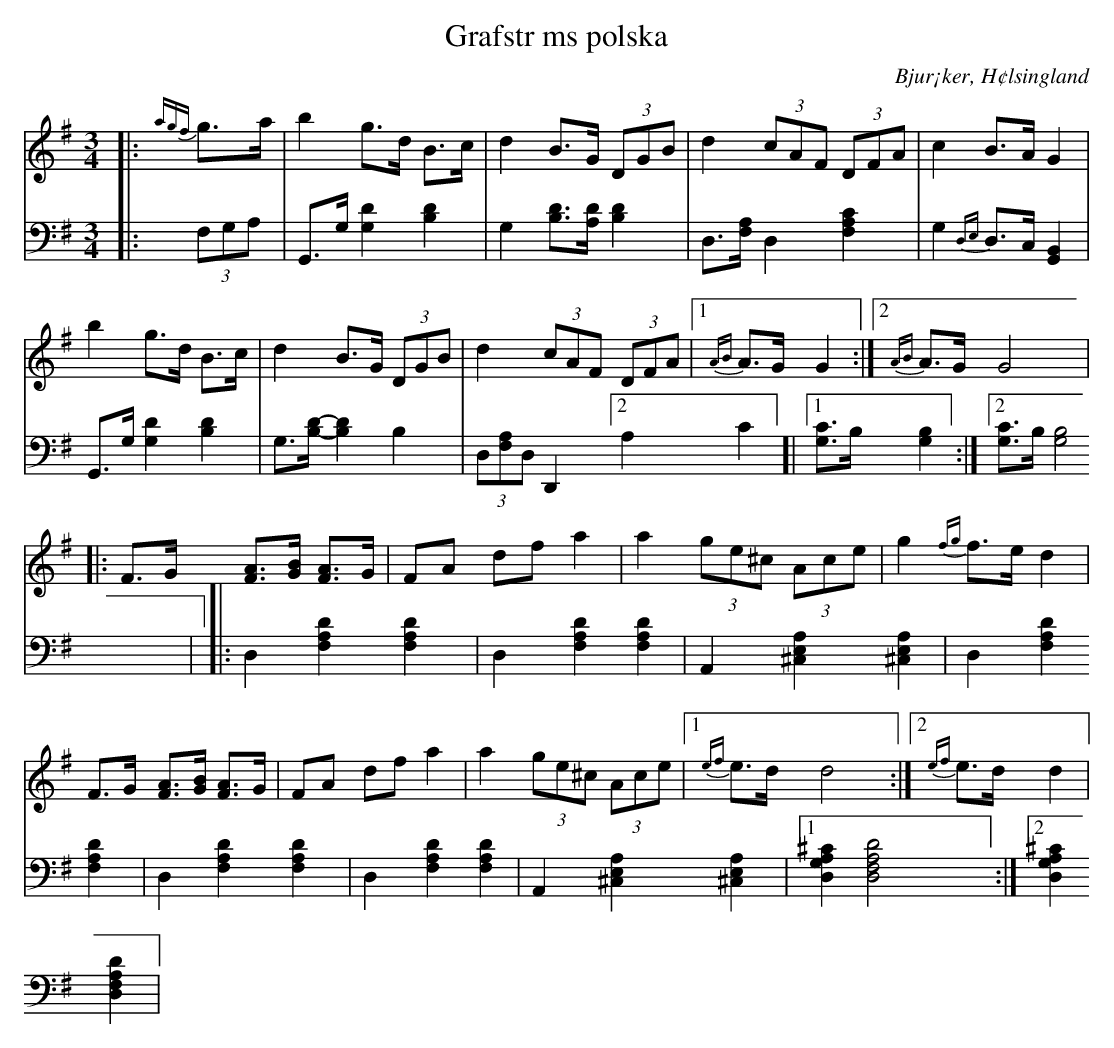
X:1
T: Grafstr ms polska
O: Bjur¡ker, H¢lsingland
M: 3/4
L: 1/8
K: G
V:1
V:2
V: 1
|:{agf}g>a|b2 g>d B>c|d2 B>G (3DGB|d2 (3cAF (3DFA|c2 B>A G2|
b2 g>d B>c|d2 B>G (3DGB|d2 (3cAF (3DFA|1 {AB}A>G G2:|2 {AB}A>G G4|
|:F>G [FA]>[GB] [FA]>G |FA df a2 |a2 (3ge^c (3Ace |g2 {fg}f>e d2 |
F>G [FA]>[GB] [FA]>G |FA df a2 |a2 (3ge^c (3Ace |1 {ef}e>d d4:|2 {ef}e>d d2|
V:2 clef=bass
|:(3F,G,A, | G,,>G, [G,2D2] [B,2D2]|G,2 [B,D]>[A,D] [B,D]2|D,>[F,A,] D,2 [F,2A,2C2]| G,2 {D,E,}D,>C, [G,,2B,,2]|
 G,,>G, [G,2D2] [B,2D2]|G,>[B,D]-[B,2D2] B,2|(3D,[F,A,]D, D,,2 [2A,2C2]|1 [G,C]>B, [G,2B,2]:|2 [G,C]>B, [G,4B,4]|
|:D,2 [F,2A,2D2] [F,2A,2D2]|D,2 [F,2A,2D2] [F,2A,2D2]| A,,2 [^C,2E,2A,2] [^C,2E,2A,2]|D,2 [F,2A,2D2] [F,2A,2D2] |
D,2 [F,2A,2D2] [F,2A,2D2] | D,2 [F,2A,2D2] [F,2A,2D2] | A,,2 [^C,2E,2A,2] [^C,2E,2A,2]|1 [D,2G,2A,2^C2] [D,4F,4A,4D4]:|2 [D,2G,2A,2^C2] [D,2F,2A,2D2]|
